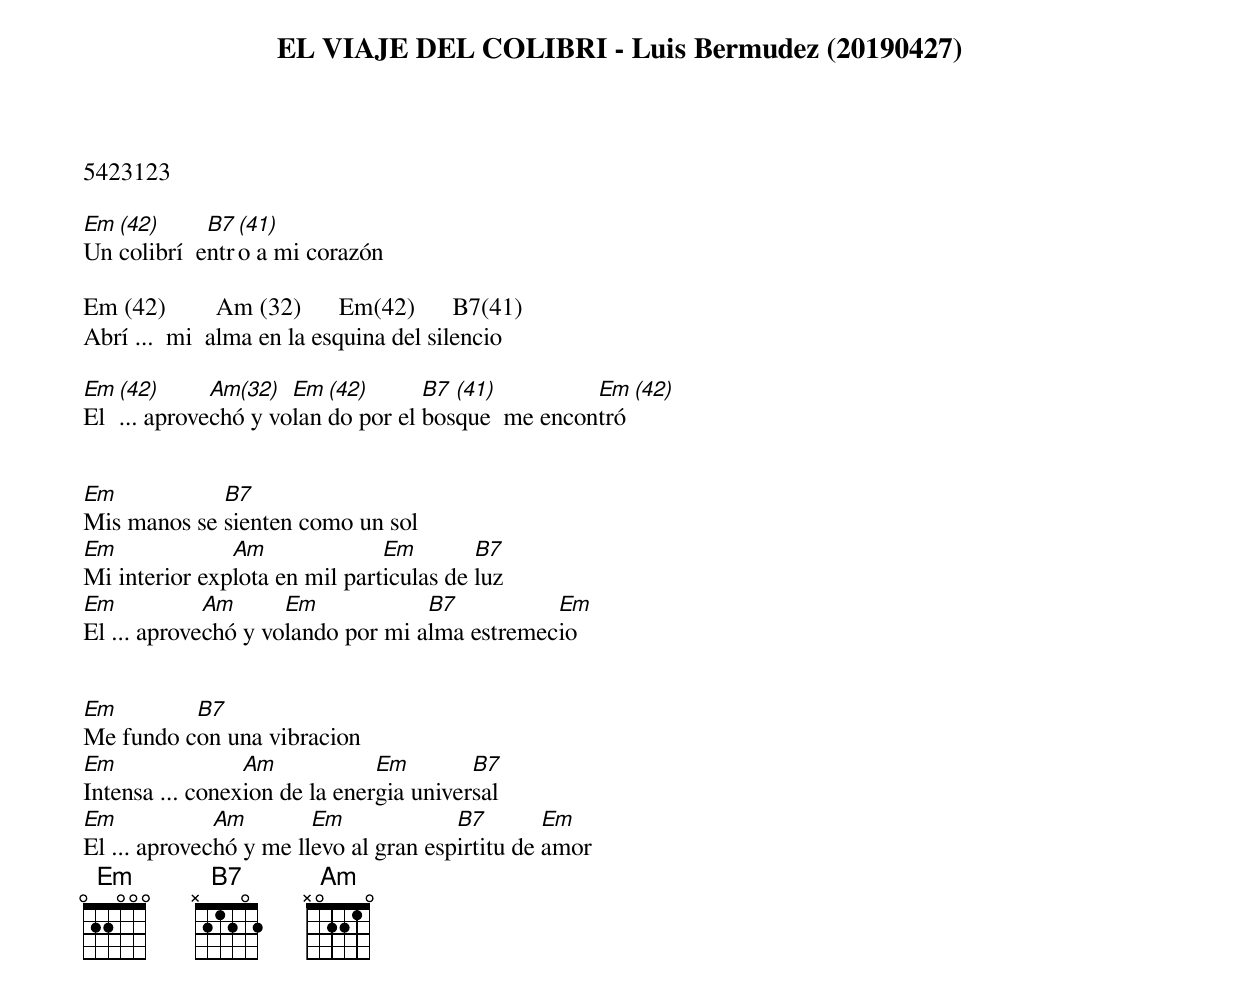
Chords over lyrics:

EL VIAJE DEL COLIBRI - Luis Bermudez (20190427)
5423123

Em (42)      B7 (41)
Un colibrí  entro a mi corazón

Em (42)        Am (32)      Em(42)      B7(41)
Abrí ...  mi  alma en la esquina del silencio

Em (42)      Am(32)  Em (42)      B7 (41)         Em (42)
El ... aprovechó y volando por el bosque  me encontró


Em           B7
Mis manos se sienten como un sol
Em             Am              Em        B7
Mi interior explota en mil particulas de luz
Em           Am      Em            B7          Em
El ... aprovechó y volando por mi alma estremecio


Em        B7
Me fundo con una vibracion
Em               Am            Em        B7
Intensa ... conexion de la energia universal
Em            Am        Em             B7        Em
El ... aprovechó y me llevo al gran espirtitu de amor
